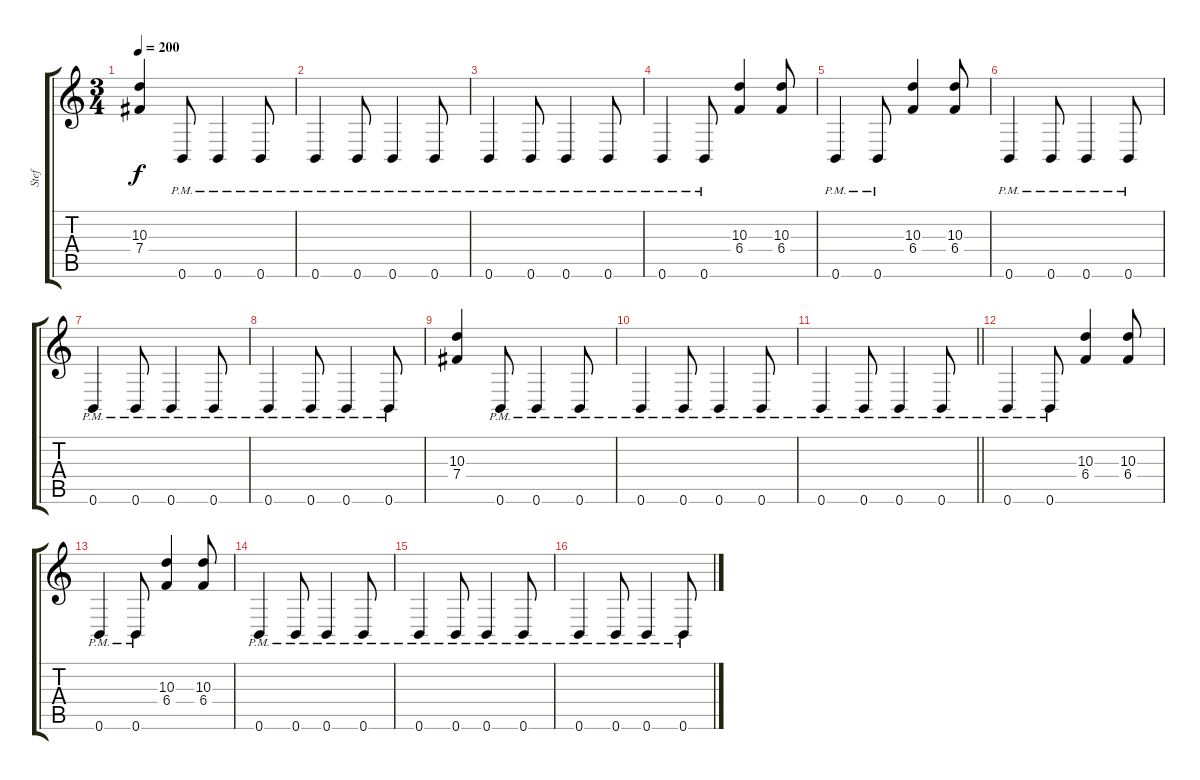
\track ("Stef" "Stef") {instrument distortionguitar}
\staff {score tabs}
\tuning (Db4 Ab3 E3 B2 Gb2 B1) {hide}
\ts (3 4)
\tempo 200
\clef g2
\ks c
(10.3 7.4).4{dy f} 0.6{pm}.8 0.6{pm}.4 0.6{pm}.8 |
0.6{pm}.4 0.6{pm}.8 0.6{pm}.4 0.6{pm}.8 |
0.6{pm}.4 0.6{pm}.8 0.6{pm}.4 0.6{pm}.8 |
0.6{pm}.4 0.6{pm}.8 (10.3 6.4).4 (10.3 6.4).8 |
0.6{pm}.4 0.6{pm}.8 (10.3 6.4).4 (10.3 6.4).8 |
0.6{pm}.4 0.6{pm}.8 0.6{pm}.4 0.6{pm}.8 |
0.6{pm}.4 0.6{pm}.8 0.6{pm}.4 0.6{pm}.8 |
0.6{pm}.4 0.6{pm}.8 0.6{pm}.4 0.6{pm}.8 |
(10.3 7.4).4 0.6{pm}.8 0.6{pm}.4 0.6{pm}.8 |
0.6{pm}.4 0.6{pm}.8 0.6{pm}.4 0.6{pm}.8 |
\barLineRight lightlight
0.6{pm}.4 0.6{pm}.8 0.6{pm}.4 0.6{pm}.8 |
0.6{pm}.4 0.6{pm}.8 (10.3 6.4).4 (10.3 6.4).8 |
0.6{pm}.4 0.6{pm}.8 (10.3 6.4).4 (10.3 6.4).8 |
0.6{pm}.4 0.6{pm}.8 0.6{pm}.4 0.6{pm}.8 |
0.6{pm}.4 0.6{pm}.8 0.6{pm}.4 0.6{pm}.8 |
0.6{pm}.4 0.6{pm}.8 0.6{pm}.4 0.6{pm}.8
